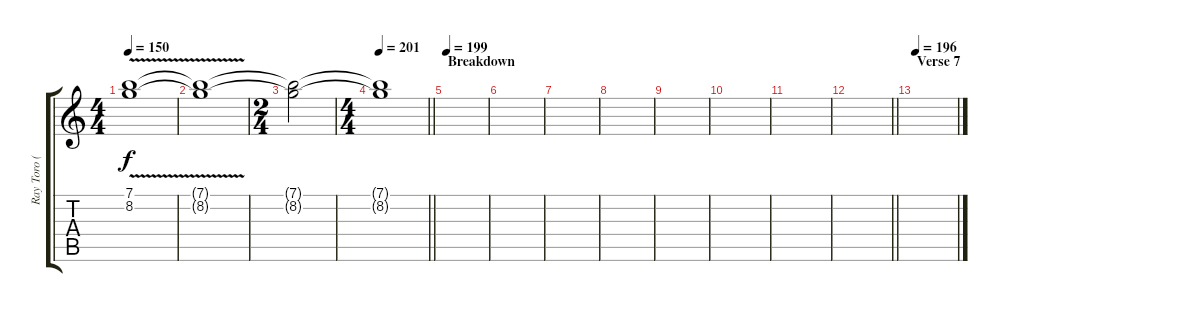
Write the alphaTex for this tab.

\track ("Ray Toro (solo)" "Ray Toro (") {instrument distortionguitar}
\staff {score tabs}
\tuning (E4 B3 G3 D3 A2 E2) {hide}
\ts (4 4)
\tempo 150
\clef g2
\ks c
(7.1{v} 8.2{v}).1{dy f volume 5} |
(7.1{t} 8.2{t}).1 |
\ts (2 4)
(7.1{t} 8.2{t}).2 |
\ts (4 4)
\tempo 201
\barLineRight lightlight
(7.1{t} 8.2{t}).1 |
\section ("" "Breakdown")
\tempo 199
|
|
|
|
|
|
|
\barLineRight lightlight
|
\section ("" "Verse 7")
\tempo 196
